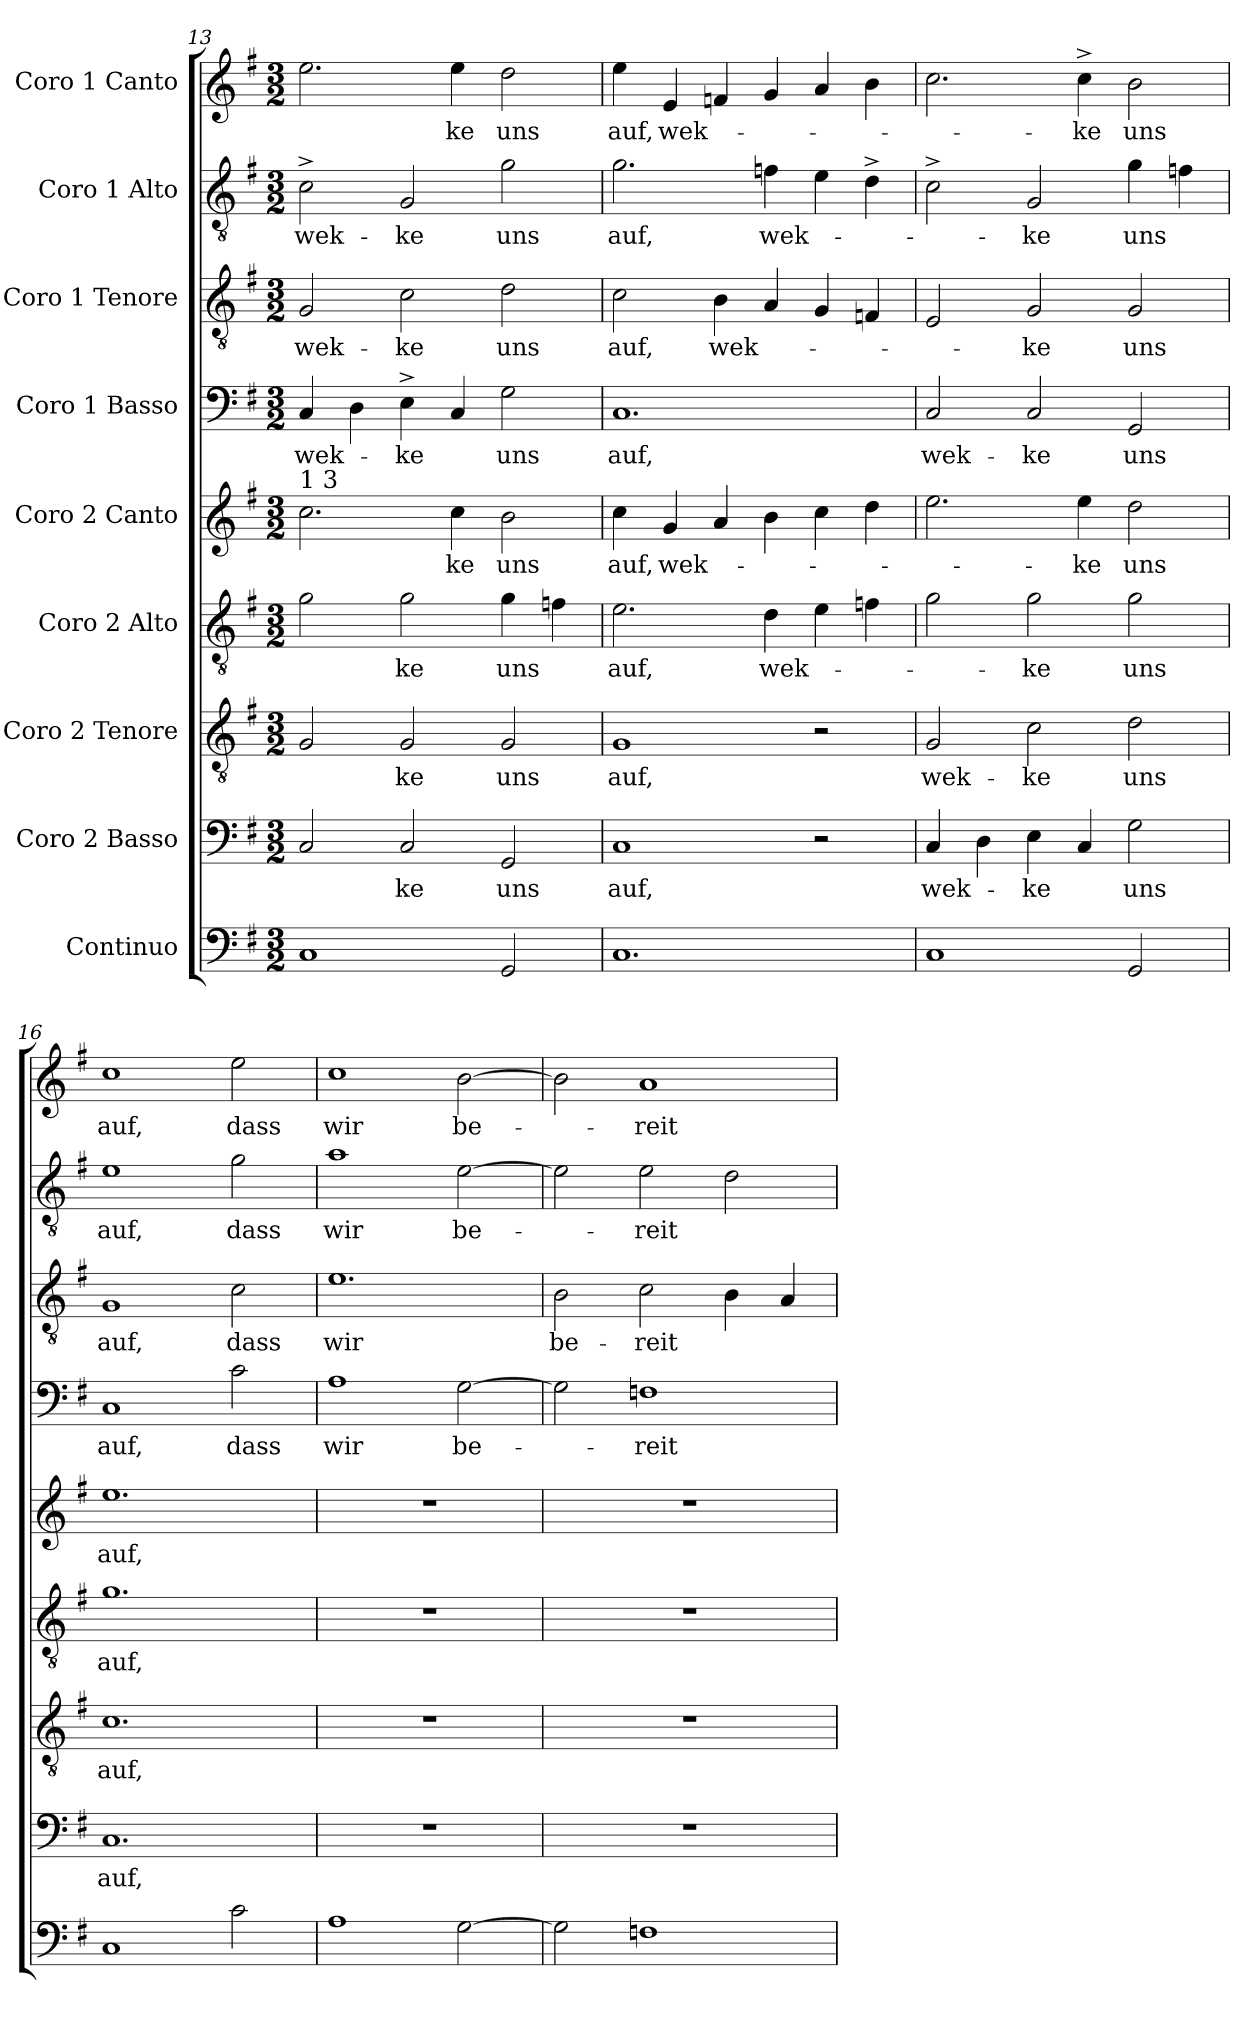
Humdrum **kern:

**kern	**kern	**text	**kern	**text	**kern	**text	**kern	**text	**kern	**text	**kern	**text	**kern	**text	**kern	**text
*part9	*part8	*part8	*part7	*part7	*part6	*part6	*part5	*part5	*part4	*part4	*part3	*part3	*part2	*part2	*part1	*part1
*staff9	*staff8	*staff8	*staff7	*staff7	*staff6	*staff6	*staff5	*staff5	*staff4	*staff4	*staff3	*staff3	*staff2	*staff2	*staff1	*staff1
*I"Continuo	*I"Coro 2  Basso	*	*I"Coro 2  Tenore	*	*I"Coro 2  Alto	*	*I"Coro 2  Canto	*	*I"Coro 1  Basso	*	*I"Coro 1  Tenore	*	*I"Coro 1  Alto	*	*I"Coro 1  Canto	*
!!LO:PB:g=z
*clefF4	*clefF4	*	*clefGv2	*	*clefGv2	*	*clefG2	*	*clefF4	*	*clefGv2	*	*clefGv2	*	*clefG2	*
*k[f#]	*k[f#]	*	*k[f#]	*	*k[f#]	*	*k[f#]	*	*k[f#]	*	*k[f#]	*	*k[f#]	*	*k[f#]	*
*G:	*G:	*	*G:	*	*G:	*	*G:	*	*G:	*	*G:	*	*G:	*	*G:	*
*M3/2	*M3/2	*	*M3/2	*	*M3/2	*	*M3/2	*	*M3/2	*	*M3/2	*	*M3/2	*	*M3/2	*
=13	=13	=13	=13	=13	=13	=13	=13	=13	=13	=13	=13	=13	=13	=13	=13	=13
!	!	!	!	!	!	!	!LO:TX:a:t=1 3	!	!	!	!	!	!	!	!	!
!	!	!	!	!	!	!	!	!	!	!LO:LY:b:cj	!	!LO:LY:b:cj	!	!LO:LY:b:cj	!	!
1C	2C/	.	2G/	.	2g\	.	2.cc\	.	4C/	wek-	2G/	wek-	2c^<\	wek-	2.ee\	.
.	.	.	.	.	.	.	.	.	4D\	.	.	.	.	.	.	.
!	!	!LO:LY:b:cj	!	!LO:LY:b:cj	!	!LO:LY:b:cj	!	!	!	!LO:LY:b:cj	!	!LO:LY:b:cj	!	!LO:LY:b:cj	!	!
.	2C/	-ke	2G/	-ke	2g\	-ke	.	.	4E^>\	-ke	2c\	-ke	2G/	-ke	.	.
!	!	!	!	!	!	!	!	!LO:LY:b:cj	!	!	!	!	!	!	!	!LO:LY:b:cj
.	.	.	.	.	.	.	4cc\	-ke	4C/	.	.	.	.	.	4ee\	-ke
!	!	!LO:LY:b:cj	!	!LO:LY:b:cj	!	!LO:LY:b:cj	!	!LO:LY:b:cj	!	!LO:LY:b:cj	!	!LO:LY:b:cj	!	!LO:LY:b:cj	!	!LO:LY:b:cj
2GG/	2GG/	uns	2G/	uns	4g\	uns	2b\	uns	2G\	uns	2d\	uns	2g\	uns	2dd\	uns
.	.	.	.	.	4fn\	.	.	.	.	.	.	.	.	.	.	.
=14	=14	=14	=14	=14	=14	=14	=14	=14	=14	=14	=14	=14	=14	=14	=14	=14
!	!	!LO:LY:b:cj	!	!LO:LY:b:cj	!	!LO:LY:b:cj	!	!LO:LY:b:cj	!	!LO:LY:b:cj	!	!LO:LY:b:cj	!	!LO:LY:b:cj	!	!LO:LY:b:cj
1.C	1C	auf,	1G	auf,	2.e\	auf,	4cc\	auf,	1.C	auf,	2c\	auf,	2.g\	auf,	4ee\	auf,
!	!	!	!	!	!	!	!	!LO:LY:b:cj	!	!	!	!	!	!	!	!LO:LY:b:cj
.	.	.	.	.	.	.	4g/	wek-	.	.	.	.	.	.	4e/	wek-
!	!	!	!	!	!	!	!	!	!	!	!	!LO:LY:b:cj	!	!	!	!
.	.	.	.	.	.	.	4a/	.	.	.	4B\	wek-	.	.	4fn/	.
!	!	!	!	!	!	!LO:LY:b:cj	!	!	!	!	!	!	!	!LO:LY:b:cj	!	!
.	.	.	.	.	4d\	wek-	4b\	.	.	.	4A/	.	4fn\	wek-	4g/	.
.	2r	.	2r	.	4e\	.	4cc\	.	.	.	4G/	.	4e\	.	4a/	.
.	.	.	.	.	4fn\	.	4dd\	.	.	.	4Fn/	.	4d^<\	.	4b\	.
=15	=15	=15	=15	=15	=15	=15	=15	=15	=15	=15	=15	=15	=15	=15	=15	=15
!	!	!LO:LY:b:cj	!	!LO:LY:b:cj	!	!	!	!	!	!LO:LY:b:cj	!	!	!	!	!	!
1C	4C/	wek-	2G/	wek-	2g\	.	2.ee\	.	2C/	wek-	2E/	.	2c^<\	.	2.cc\	.
.	4D\	.	.	.	.	.	.	.	.	.	.	.	.	.	.	.
!	!	!LO:LY:b:cj	!	!LO:LY:b:cj	!	!LO:LY:b:cj	!	!	!	!LO:LY:b:cj	!	!LO:LY:b:cj	!	!LO:LY:b:cj	!	!
.	4E\	-ke	2c\	-ke	2g\	-ke	.	.	2C/	-ke	2G/	-ke	2G/	-ke	.	.
!	!	!	!	!	!	!	!	!LO:LY:b:cj	!	!	!	!	!	!	!	!LO:LY:b:cj
.	4C/	.	.	.	.	.	4ee\	-ke	.	.	.	.	.	.	4cc^<\	-ke
!	!	!LO:LY:b:cj	!	!LO:LY:b:cj	!	!LO:LY:b:cj	!	!LO:LY:b:cj	!	!LO:LY:b:cj	!	!LO:LY:b:cj	!	!LO:LY:b:cj	!	!LO:LY:b:cj
2GG/	2G\	uns	2d\	uns	2g\	uns	2dd\	uns	2GG/	uns	2G/	uns	4g\	uns	2b\	uns
.	.	.	.	.	.	.	.	.	.	.	.	.	4fn\	.	.	.
=16	=16	=16	=16	=16	=16	=16	=16	=16	=16	=16	=16	=16	=16	=16	=16	=16
!	!	!LO:LY:b:cj	!	!LO:LY:b:cj	!	!LO:LY:b:cj	!	!LO:LY:b:cj	!	!LO:LY:b:cj	!	!LO:LY:b:cj	!	!LO:LY:b:cj	!	!LO:LY:b:cj
1C	1.C	auf,	1.c	auf,	1.g	auf,	1.ee	auf,	1C	auf,	1G	auf,	1e	auf,	1cc	auf,
!	!	!	!	!	!	!	!	!	!	!LO:LY:b:cj	!	!LO:LY:b:cj	!	!LO:LY:b:cj	!	!LO:LY:b:cj
2c\	.	.	.	.	.	.	.	.	2c\	dass	2c\	dass	2g\	dass	2ee\	dass
=17	=17	=17	=17	=17	=17	=17	=17	=17	=17	=17	=17	=17	=17	=17	=17	=17
!	!LO:N:vis=1	!	!LO:N:vis=1	!	!LO:N:vis=1	!	!LO:N:vis=1	!	!	!LO:LY:b:cj	!	!LO:LY:b:cj	!	!LO:LY:b:cj	!	!LO:LY:b:cj
1A	1.r	.	1.r	.	1.r	.	1.r	.	1A	wir	1.e	wir	1a	wir	1cc	wir
!	!	!	!	!	!	!	!	!	!	!LO:LY:b:cj	!	!	!	!LO:LY:b:cj	!	!LO:LY:b:cj
[>2G\	.	.	.	.	.	.	.	.	[>2G\	be-	.	.	[>2e\	be-	[>2b\	be-
=18	=18	=18	=18	=18	=18	=18	=18	=18	=18	=18	=18	=18	=18	=18	=18	=18
!	!LO:N:vis=1	!	!LO:N:vis=1	!	!LO:N:vis=1	!	!LO:N:vis=1	!	!	!	!	!LO:LY:b:cj	!	!	!	!
2G\]	1.r	.	1.r	.	1.r	.	1.r	.	2G\]	.	2B\	be-	2e\]	.	2b\]	.
!	!	!	!	!	!	!	!	!	!	!LO:LY:b:cj	!	!LO:LY:b:cj	!	!LO:LY:b:cj	!	!LO:LY:b:cj
1Fn	.	.	.	.	.	.	.	.	1Fn	-reit	2c\	-reit	2e\	-reit	1a	-reit
.	.	.	.	.	.	.	.	.	.	.	4B\	.	2d\	.	.	.
.	.	.	.	.	.	.	.	.	.	.	4A/	.	.	.	.	.
=	=	=	=	=	=	=	=	=	=	=	=	=	=	=	=	=
*-	*-	*-	*-	*-	*-	*-	*-	*-	*-	*-	*-	*-	*-	*-	*-	*-
